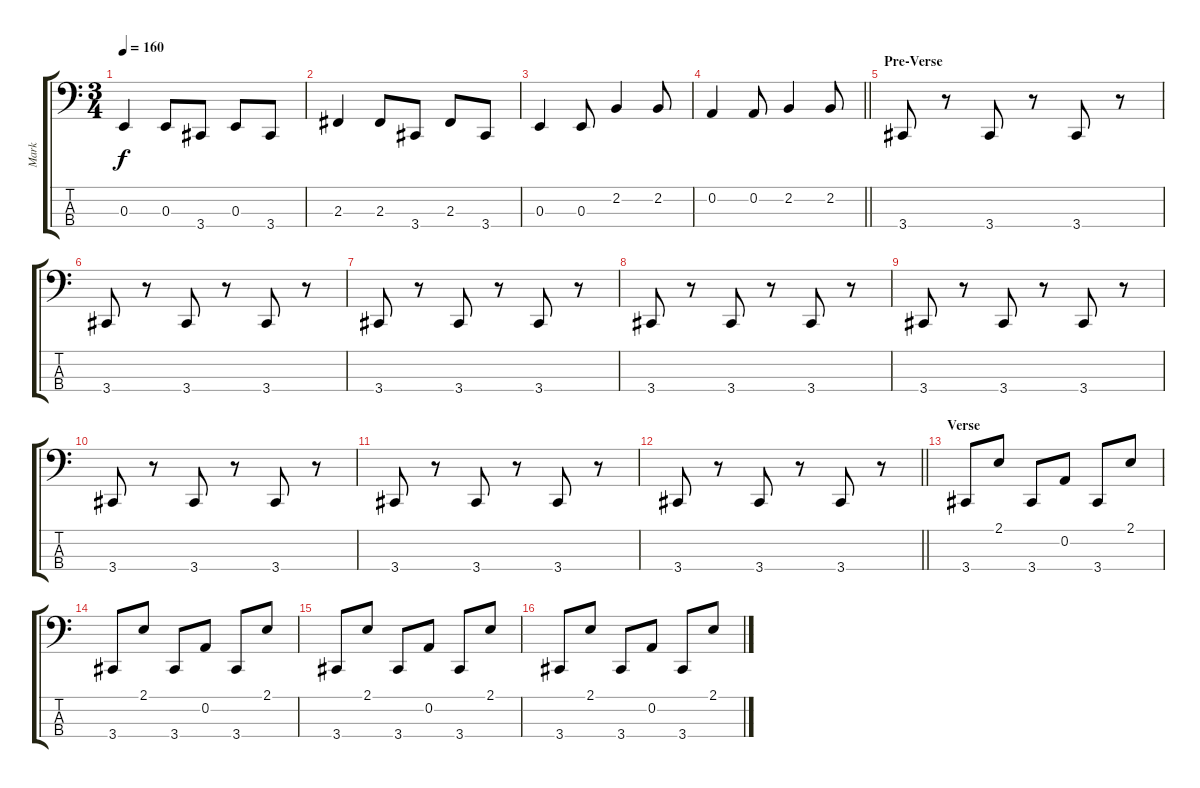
\track ("Mark" "Mark") {instrument electricbasspick}
\staff {score tabs}
\tuning (D2 A1 E1 Bb0) {hide}
\ts (3 4)
\tempo 160
\clef f4
\ks c
0.3.4{dy f} 0.3.8 3.4.8 0.3.8 3.4.8 |
2.3.4 2.3.8 3.4.8 2.3.8 3.4.8 |
0.3.4 0.3.8 2.2.4 2.2.8 |
\barLineRight lightlight
0.2.4 0.2.8 2.2.4 2.2.8 |
\section ("" "Pre-Verse")
3.4.8 r.8 3.4.8 r.8 3.4.8 r.8 |
3.4.8 r.8 3.4.8 r.8 3.4.8 r.8 |
3.4.8 r.8 3.4.8 r.8 3.4.8 r.8 |
3.4.8 r.8 3.4.8 r.8 3.4.8 r.8 |
3.4.8 r.8 3.4.8 r.8 3.4.8 r.8 |
3.4.8 r.8 3.4.8 r.8 3.4.8 r.8 |
3.4.8 r.8 3.4.8 r.8 3.4.8 r.8 |
\barLineRight lightlight
3.4.8 r.8 3.4.8 r.8 3.4.8 r.8 |
\section ("" "Verse")
3.4.8 2.1.8 3.4.8 0.2.8 3.4.8 2.1.8 |
3.4.8 2.1.8 3.4.8 0.2.8 3.4.8 2.1.8 |
3.4.8 2.1.8 3.4.8 0.2.8 3.4.8 2.1.8 |
3.4.8 2.1.8 3.4.8 0.2.8 3.4.8 2.1.8
